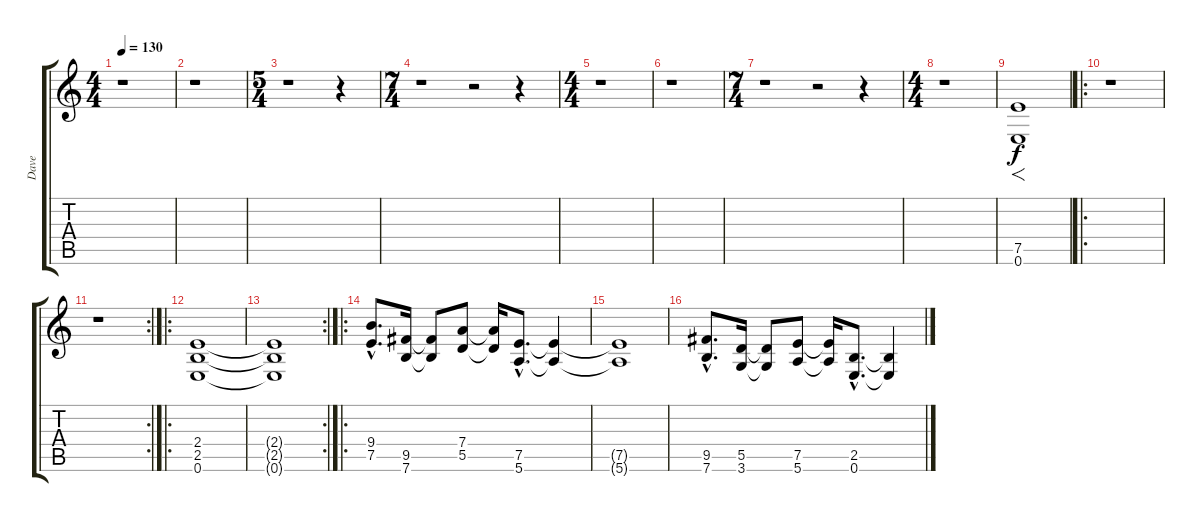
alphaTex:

\track ("Dave" "Dave") {instrument distortionguitar}
\staff {score tabs}
\tuning (E4 B3 G3 D3 A2 E2) {hide}
\ts (4 4)
\tempo 130
\clef g2
\ks c
r.1{dy f instrument distortionguitar} |
r.1 |
\ts (5 4)
r.1 r.4 |
\ts (7 4)
r.1 r.2 r.4 |
\ts (4 4)
r.1 |
r.1 |
\ts (7 4)
r.1 r.2 r.4 |
\ts (4 4)
r.1 |
(7.5 0.6).1{f} |
\ro
r.1 |
\rc 2
r.1 |
\ro
(2.4 2.5 0.6).1 |
\rc 2
(2.4{t} 2.5{t} 0.6{t}).1 |
\ro
(9.4{hac} 7.5{hac}).8{d} (9.5 7.6).16 (9.5{t} 7.6{t}).8 (7.4 5.5).8 (7.4{t} 5.5{t}).16 (7.5{hac} 5.6{hac}).8{d} (7.5{t} 5.6{t}).4 |
(7.5{t} 5.6{t}).1 |
(9.5{hac} 7.6{hac}).8{d} (5.5 3.6).16 (5.5{t} 3.6{t}).8 (7.5 5.6).8 (7.5{t} 5.6{t}).16 (2.5{hac} 0.6{hac}).8{d} (2.5{t} 0.6{t}).4
